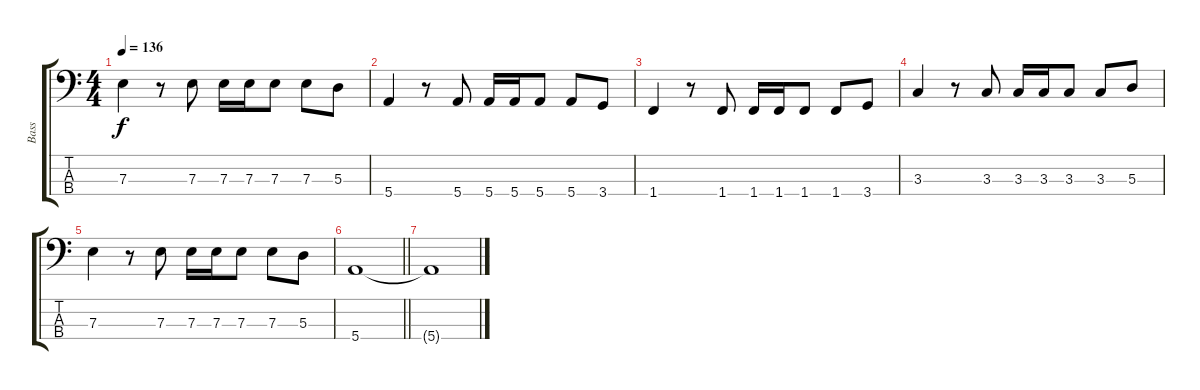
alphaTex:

\track ("Bass" "Bass") {instrument electricbassfinger}
\staff {score tabs}
\tuning (G2 D2 A1 E1) {hide}
\ts (4 4)
\tempo 136
\clef f4
\ks c
7.3.4{dy f} r.8 7.3.8 7.3.16 7.3.16 7.3.8 7.3.8 5.3.8 |
5.4.4 r.8 5.4.8 5.4.16 5.4.16 5.4.8 5.4.8 3.4.8 |
1.4.4 r.8 1.4.8 1.4.16 1.4.16 1.4.8 1.4.8 3.4.8 |
3.3.4 r.8 3.3.8 3.3.16 3.3.16 3.3.8 3.3.8 5.3.8 |
7.3.4 r.8 7.3.8 7.3.16 7.3.16 7.3.8 7.3.8 5.3.8 |
\barLineRight lightlight
5.4.1 |
5.4{t}.1
